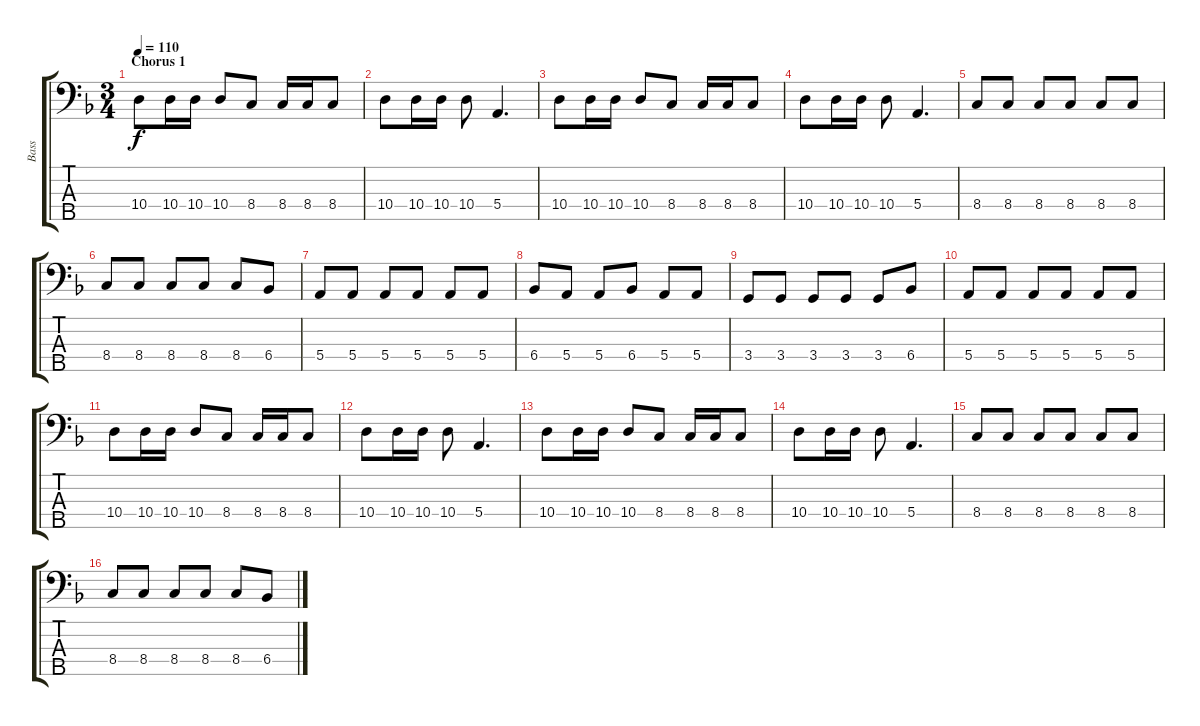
\track ("Bass" "Bass") {instrument electricbassfinger}
\staff {score tabs}
\tuning (G2 D2 A1 E1 A0) {hide}
\ts (3 4)
\section ("" "Chorus 1")
\tempo 110
\clef f4
\ks dminor
10.4.8{dy f} 10.4.16 10.4.16 10.4.8 8.4.8 8.4.16 8.4.16 8.4.8 |
10.4.8 10.4.16 10.4.16 10.4.8 5.4.4{d} |
10.4.8 10.4.16 10.4.16 10.4.8 8.4.8 8.4.16 8.4.16 8.4.8 |
10.4.8 10.4.16 10.4.16 10.4.8 5.4.4{d} |
8.4.8 8.4.8 8.4.8 8.4.8 8.4.8 8.4.8 |
8.4.8 8.4.8 8.4.8 8.4.8 8.4.8 6.4.8 |
5.4.8 5.4.8 5.4.8 5.4.8 5.4.8 5.4.8 |
6.4.8 5.4.8 5.4.8 6.4.8 5.4.8 5.4.8 |
3.4.8 3.4.8 3.4.8 3.4.8 3.4.8 6.4.8 |
5.4.8 5.4.8 5.4.8 5.4.8 5.4.8 5.4.8 |
10.4.8 10.4.16 10.4.16 10.4.8 8.4.8 8.4.16 8.4.16 8.4.8 |
10.4.8 10.4.16 10.4.16 10.4.8 5.4.4{d} |
10.4.8 10.4.16 10.4.16 10.4.8 8.4.8 8.4.16 8.4.16 8.4.8 |
10.4.8 10.4.16 10.4.16 10.4.8 5.4.4{d} |
8.4.8 8.4.8 8.4.8 8.4.8 8.4.8 8.4.8 |
8.4.8 8.4.8 8.4.8 8.4.8 8.4.8 6.4.8
